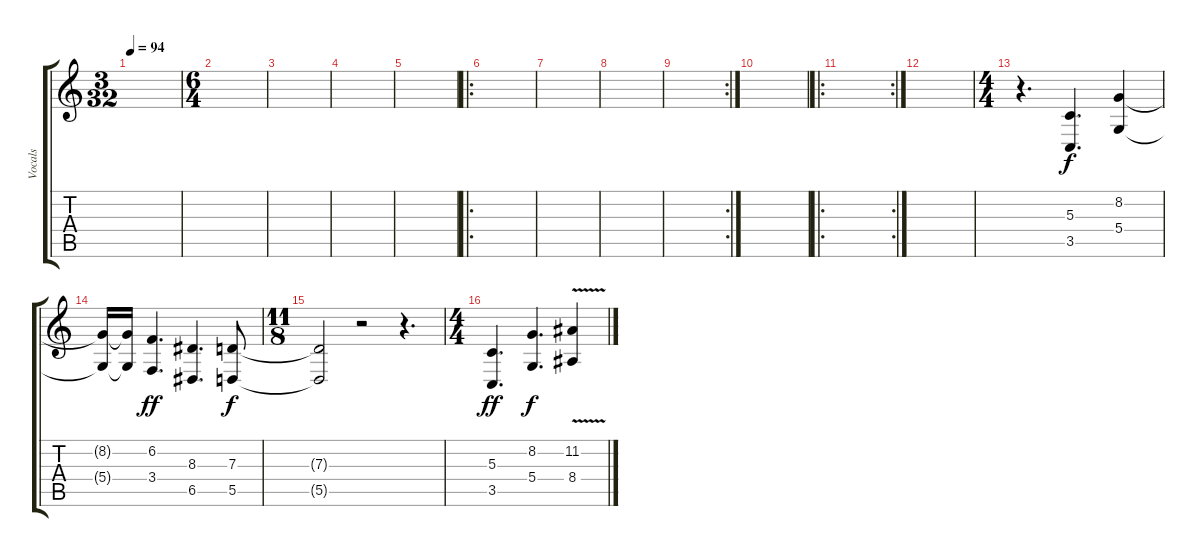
\track ("Vocals" "Vocals") {instrument synthvoice}
\staff {score tabs}
\tuning (E4 B3 G3 D3 A2 E2) {hide}
\ts (3 32)
\tempo 94
\clef g2
\ks c
|
\ts (6 4)
|
|
|
|
\ro
|
|
|
\rc 2
|
|
\ro
\rc 2
|
|
\ts (4 4)
r.4{d} (5.3 3.5).4{d} (8.2 5.4).4 |
(8.2{t} 5.4{t}).16{dy f} (8.2{t} 5.4{t}).16 (6.2 3.4).4{d dy ff} (8.3 6.5).4{d} (7.3 5.5).8{dy f} |
\ts (11 8)
(7.3{t} 5.5{t}).2 r.2 r.4{d} |
\ts (4 4)
(5.3 3.5).4{d dy ff} (8.2 5.4).4{d dy f} (11.2{v} 8.4{v}).4
